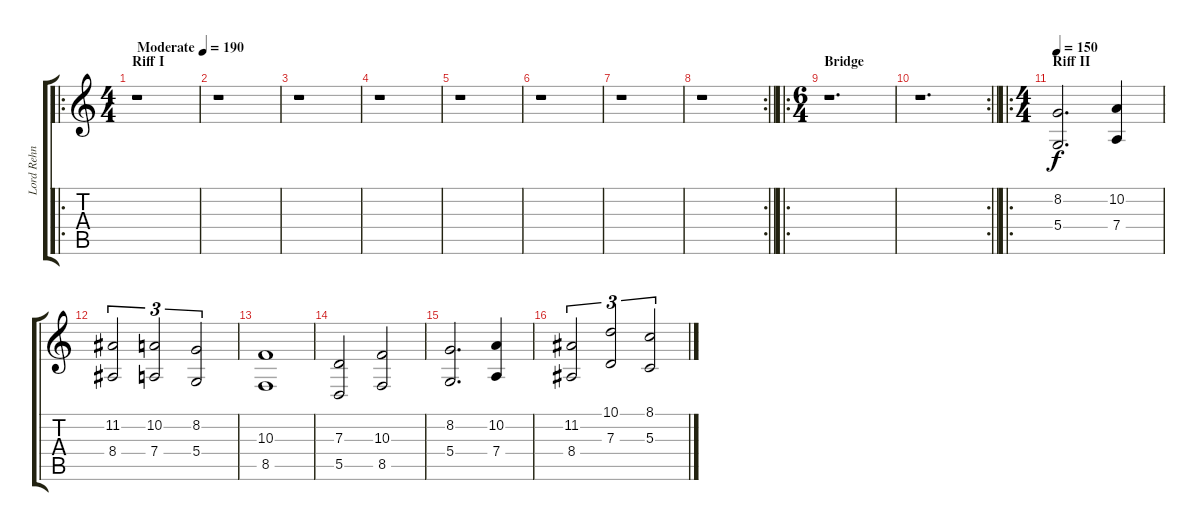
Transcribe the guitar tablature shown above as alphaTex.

\track ("Lord Rehn" "Lord Rehn") {instrument frenchhorn}
\staff {score tabs}
\tuning (E4 B3 G3 D3 A2 E2) {hide}
\ro
\ts (4 4)
\section ("" "Riff I")
\tempo (190 "Moderate")
\clef g2
\ks c
r.1{dy f instrument frenchhorn} |
r.1 |
r.1 |
r.1 |
r.1 |
r.1 |
r.1 |
\rc 2
\barLineRight lightlight
r.1 |
\ro
\ts (6 4)
\section ("" "Bridge")
r.1{d} |
\rc 2
\barLineRight lightlight
r.1{d} |
\ro
\ts (4 4)
\section ("" "Riff II")
\tempo 150
(8.2 5.4).2{d} (10.2 7.4).4 |
(11.2 8.4).2{tu (3 2)} (10.2 7.4).2{tu (3 2)} (8.2 5.4).2{tu (3 2)} |
(10.3 8.5).1 |
(7.3 5.5).2 (10.3 8.5).2 |
(8.2 5.4).2{d} (10.2 7.4).4 |
(11.2 8.4).2{tu (3 2)} (10.1 7.3).2{tu (3 2)} (8.1 5.3).2{tu (3 2)}
